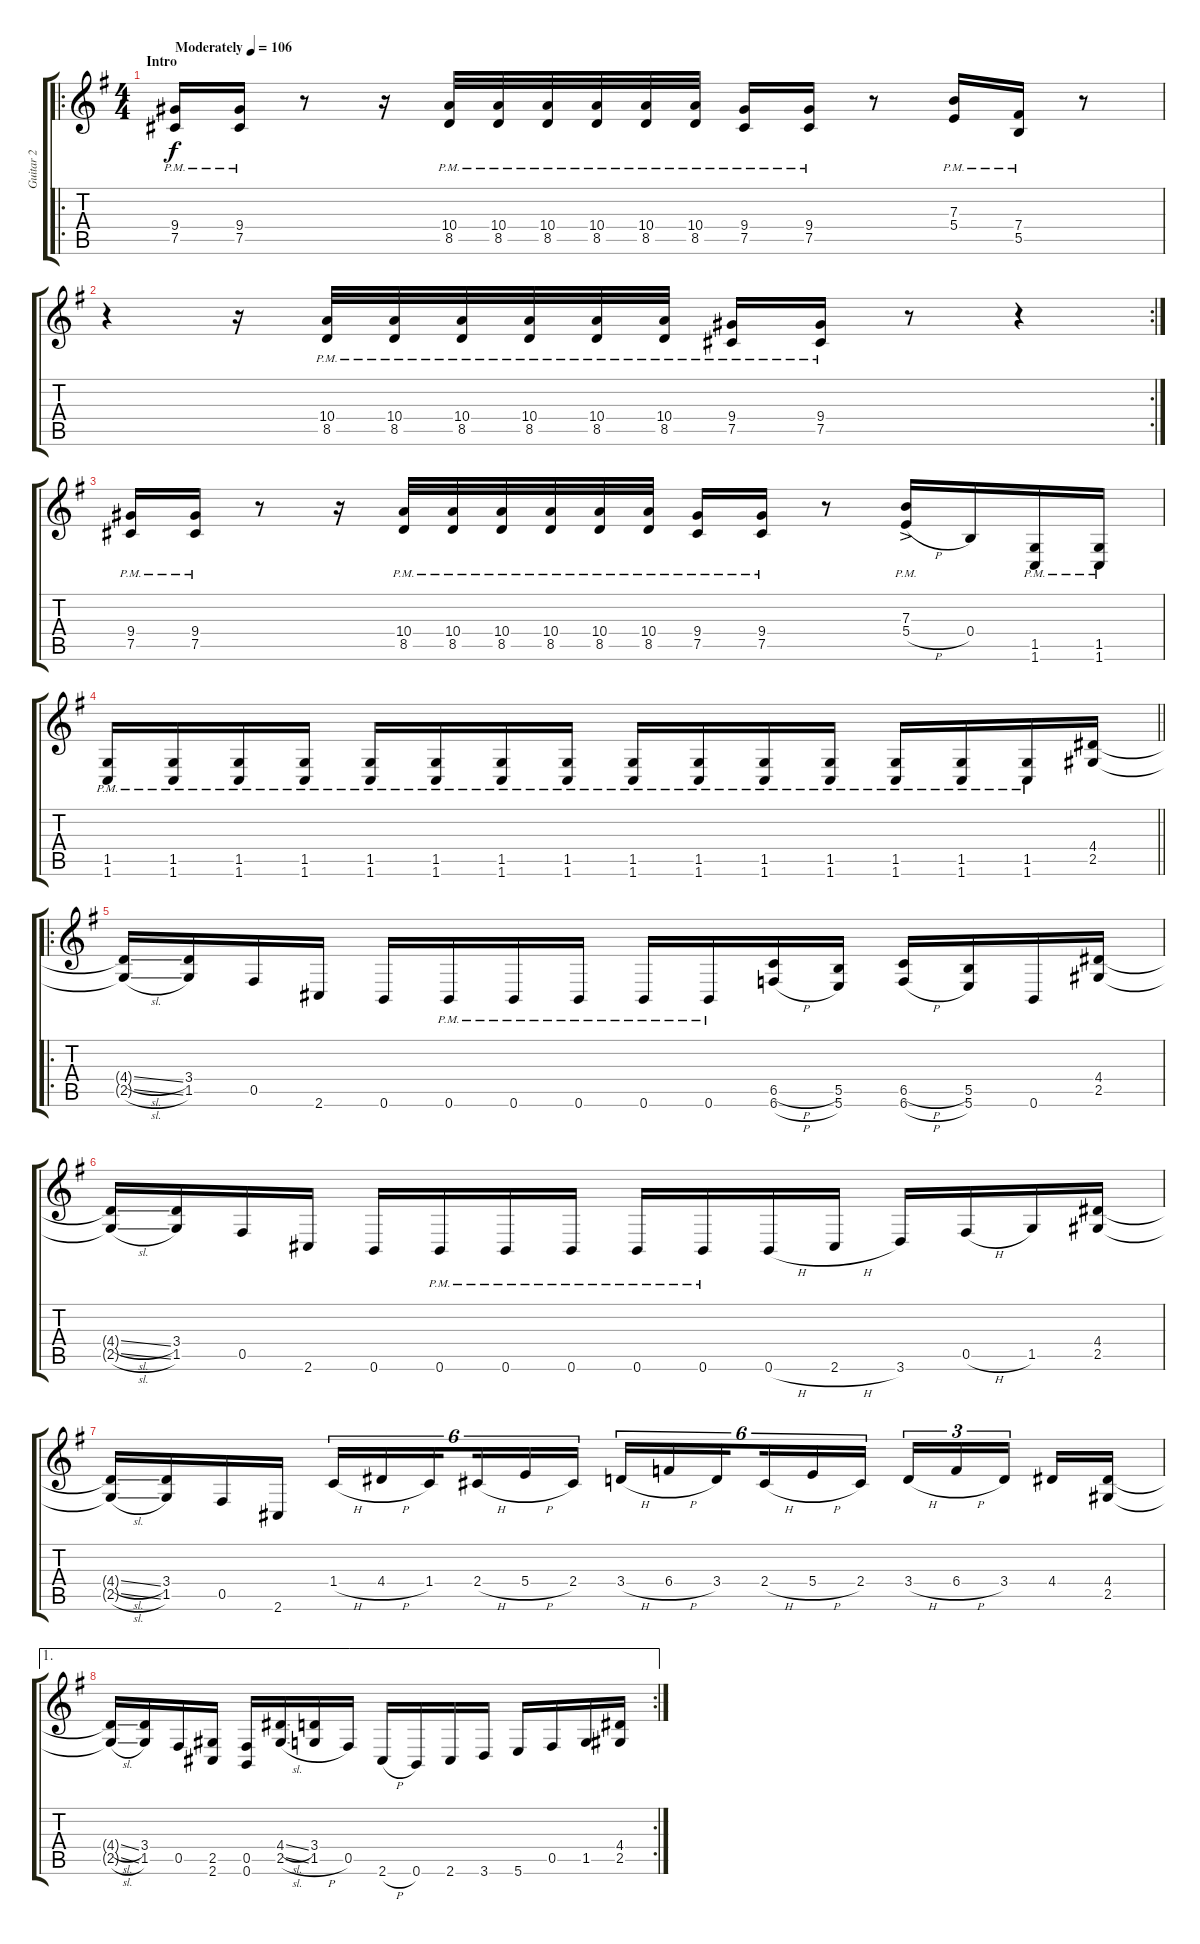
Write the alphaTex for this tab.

\track ("Guitar 2" "Guitar 2") {instrument distortionguitar}
\staff {score tabs}
\tuning (Db4 Ab3 E3 B2 Gb2 B1) {hide}
\ro
\ts (4 4)
\section ("" "Intro")
\tempo (106 "Moderately")
\clef g2
\ks g
(9.4{pm} 7.5{pm}).16{dy f instrument distortionguitar} (9.4{pm} 7.5{pm}).16 r.8 r.16 (10.4{pm} 8.5{pm}).32 (10.4{pm} 8.5{pm}).32 (10.4{pm} 8.5{pm}).32 (10.4{pm} 8.5{pm}).32 (10.4{pm} 8.5{pm}).32 (10.4{pm} 8.5{pm}).32 (9.4{pm} 7.5{pm}).16 (9.4{pm} 7.5{pm}).16 r.8 (7.3{pm} 5.4{pm}).16 (7.4{pm} 5.5{pm}).16 r.8 |
\rc 2
r.4 r.16 (10.4{pm} 8.5{pm}).32 (10.4{pm} 8.5{pm}).32 (10.4{pm} 8.5{pm}).32 (10.4{pm} 8.5{pm}).32 (10.4{pm} 8.5{pm}).32 (10.4{pm} 8.5{pm}).32 (9.4{pm} 7.5{pm}).16 (9.4{pm} 7.5{pm}).16 r.8 r.4 |
(9.4{pm} 7.5{pm}).16 (9.4{pm} 7.5{pm}).16 r.8 r.16 (10.4{pm} 8.5{pm}).32 (10.4{pm} 8.5{pm}).32 (10.4{pm} 8.5{pm}).32 (10.4{pm} 8.5{pm}).32 (10.4{pm} 8.5{pm}).32 (10.4{pm} 8.5{pm}).32 (9.4{pm} 7.5{pm}).16 (9.4{pm} 7.5{pm}).16 r.8 (7.3{ac pm} 5.4{h ac pm}).16 0.4.16 (1.5{pm} 1.6{pm}).16 (1.5{pm} 1.6{pm}).16 |
\barLineRight lightlight
(1.5{pm} 1.6{pm}).16 (1.5{pm} 1.6{pm}).16 (1.5{pm} 1.6{pm}).16 (1.5{pm} 1.6{pm}).16 (1.5{pm} 1.6{pm}).16 (1.5{pm} 1.6{pm}).16 (1.5{pm} 1.6{pm}).16 (1.5{pm} 1.6{pm}).16 (1.5{pm} 1.6{pm}).16 (1.5{pm} 1.6{pm}).16 (1.5{pm} 1.6{pm}).16 (1.5{pm} 1.6{pm}).16 (1.5{pm} 1.6{pm}).16 (1.5{pm} 1.6{pm}).16 (1.5{pm} 1.6{pm}).16 (4.4 2.5).16 |
\ro
(4.4{sl t} 2.5{sl t}).16 (3.4 1.5).16 0.5.16 2.6.16 0.6.16 0.6{pm}.16 0.6{pm}.16 0.6{pm}.16 0.6{pm}.16 0.6{pm}.16 (6.5{h} 6.6{h}).16 (5.5 5.6).16 (6.5{h} 6.6{h}).16 (5.5 5.6).16 0.6.16 (4.4 2.5).16 |
(4.4{sl t} 2.5{sl t}).16 (3.4 1.5).16 0.5.16 2.6.16 0.6.16 0.6{pm}.16 0.6{pm}.16 0.6{pm}.16 0.6{pm}.16 0.6{pm}.16 0.6{h}.16 2.6{h}.16 3.6.16 0.5{h}.16 1.5.16 (4.4 2.5).16 |
(4.4{sl t} 2.5{sl t}).16 (3.4 1.5).16 0.5.16 2.6.16 1.4{h}.16{tu (6 4)} 4.4{h}.16{tu (6 4)} 1.4.16{tu (6 4) beam splitsecondary} 2.4{h}.16{tu (6 4)} 5.4{h}.16{tu (6 4)} 2.4.16{tu (6 4)} 3.4{h}.16{tu (6 4)} 6.4{h}.16{tu (6 4)} 3.4.16{tu (6 4) beam splitsecondary} 2.4{h}.16{tu (6 4)} 5.4{h}.16{tu (6 4)} 2.4.16{tu (6 4)} 3.4{h}.16{tu (3 2)} 6.4{h}.16{tu (3 2)} 3.4.16{tu (3 2) beam splitsecondary} 4.4.16 (4.4 2.5).16 |
\ae 1
\rc 2
(4.4{sl t} 2.5{sl t}).16 (3.4 1.5).16 0.5.16 (2.5 2.6).16 (0.5 0.6).16 (4.4{sl} 2.5{sl}).16 (3.4 1.5{h}).16 0.5.16 2.6{h}.16 0.6.16 2.6.16 3.6.16 5.6.16 0.5.16 1.5.16 (4.4 2.5).16
